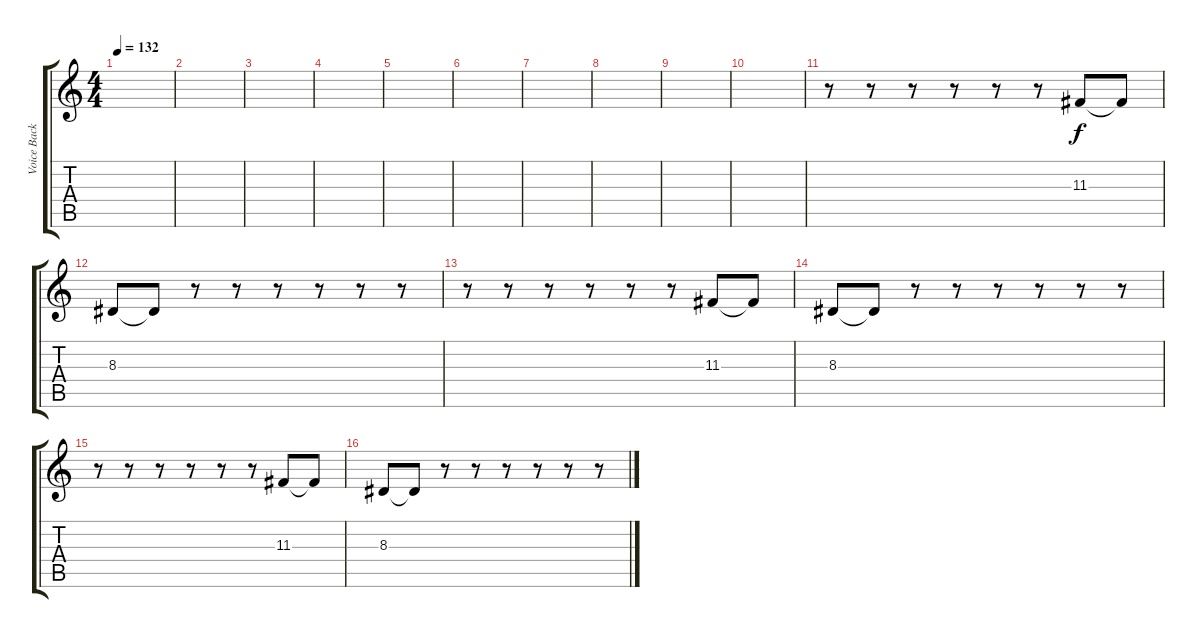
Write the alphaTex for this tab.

\track ("Voice Back" "Voice Back") {instrument englishhorn}
\staff {score tabs}
\tuning (E4 B3 G3 D3 A2 E2) {hide}
\ts (4 4)
\tempo 132
\clef g2
\ks c
|
|
|
|
|
|
|
|
|
|
r.8 r.8 r.8 r.8 r.8 r.8 11.3.8 11.3{t}.8 |
8.3.8 8.3{t}.8 r.8 r.8 r.8 r.8 r.8 r.8 |
r.8 r.8 r.8 r.8 r.8 r.8 11.3.8 11.3{t}.8 |
8.3.8 8.3{t}.8 r.8 r.8 r.8 r.8 r.8 r.8 |
r.8 r.8 r.8 r.8 r.8 r.8 11.3.8 11.3{t}.8 |
8.3.8 8.3{t}.8 r.8 r.8 r.8 r.8 r.8 r.8
